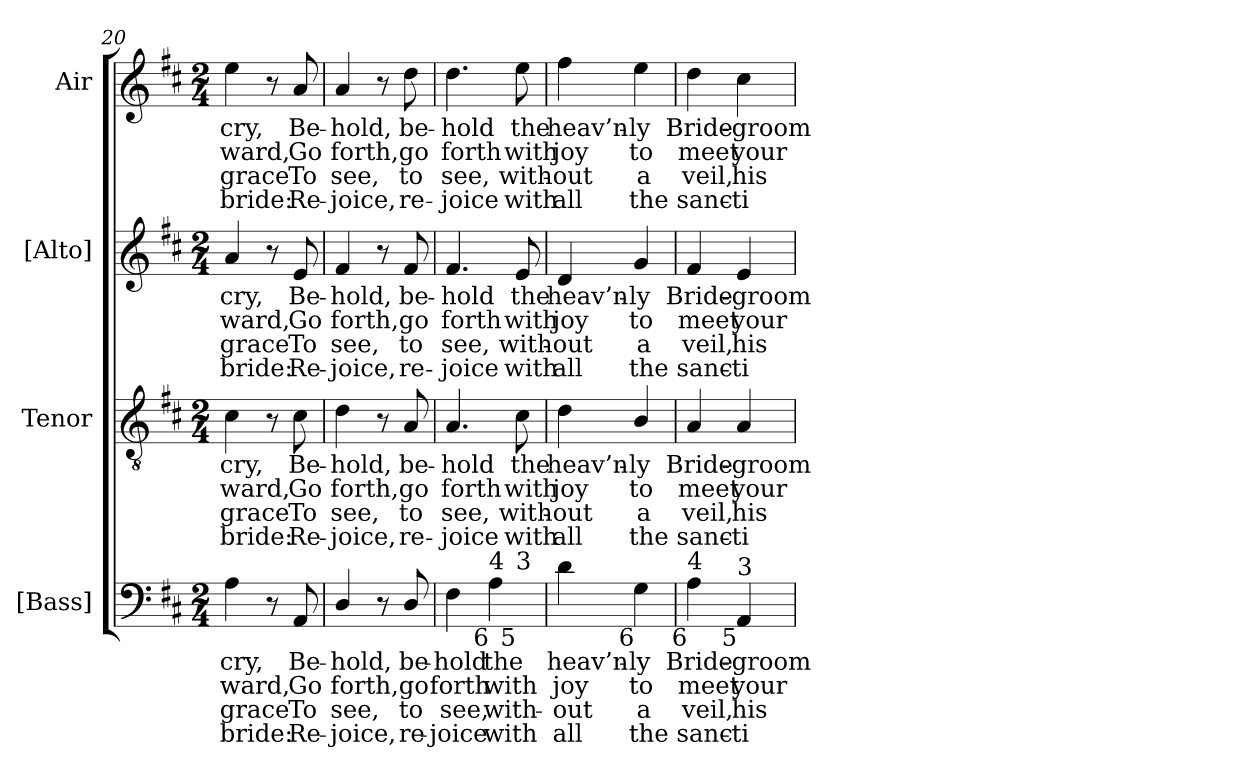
**kern	**text	**text	**text	**text	**kern	**text	**text	**text	**text	**kern	**text	**text	**text	**text	**kern	**text	**text	**text	**text
*part4	*part4	*part4	*part4	*part4	*part3	*part3	*part3	*part3	*part3	*part2	*part2	*part2	*part2	*part2	*part1	*part1	*part1	*part1	*part1
*staff4	*staff4	*staff4	*staff4	*staff4	*staff3	*staff3	*staff3	*staff3	*staff3	*staff2	*staff2	*staff2	*staff2	*staff2	*staff1	*staff1	*staff1	*staff1	*staff1
*I"[Bass]	*	*	*	*	*I"Tenor	*	*	*	*	*I"[Alto]	*	*	*	*	*I"Air	*	*	*	*
*I'B.	*	*	*	*	*I'T.	*	*	*	*	*I'A.	*	*	*	*	*	*	*	*	*
*clefF4	*	*	*	*	*clefGv2	*	*	*	*	*clefG2	*	*	*	*	*clefG2	*	*	*	*
*	*	*	*	*	*ITrd7c12	*	*	*	*	*	*	*	*	*	*	*	*	*	*
*k[f#c#]	*	*	*	*	*k[f#c#]	*	*	*	*	*k[f#c#]	*	*	*	*	*k[f#c#]	*	*	*	*
*D:	*	*	*	*	*D:	*	*	*	*	*D:	*	*	*	*	*D:	*	*	*	*
*M2/4	*	*	*	*	*M2/4	*	*	*	*	*M2/4	*	*	*	*	*M2/4	*	*	*	*
=20	=20	=20	=20	=20	=20	=20	=20	=20	=20	=20	=20	=20	=20	=20	=20	=20	=20	=20	=20
!	!LO:LY:b:color=#000000	!LO:LY:b:color=#000000	!LO:LY:b:color=#000000	!LO:LY:b:color=#000000	!	!	!	!	!	!	!	!	!	!	!	!	!	!	!
!	!	!	!	!	!	!LO:LY:b:color=#000000	!LO:LY:b:color=#000000	!LO:LY:b:color=#000000	!LO:LY:b:color=#000000	!	!	!	!	!	!	!	!	!	!
!	!	!	!	!	!	!	!	!	!	!	!LO:LY:b:color=#000000	!LO:LY:b:color=#000000	!LO:LY:b:color=#000000	!LO:LY:b:color=#000000	!	!	!	!	!
!	!	!	!	!	!	!	!	!	!	!	!	!	!	!	!	!LO:LY:b:color=#000000	!LO:LY:b:color=#000000	!LO:LY:b:color=#000000	!LO:LY:b:color=#000000
4Ai\	cry,	-ward,	grace	bride:	4C#i\	cry,	-ward,	grace	bride:	4ai/	cry,	-ward,	grace	bride:	4eei\	cry,	-ward,	grace	bride:
8r	.	.	.	.	8r	.	.	.	.	8r	.	.	.	.	8r	.	.	.	.
!	!LO:LY:b:color=#000000	!LO:LY:b:color=#000000	!LO:LY:b:color=#000000	!LO:LY:b:color=#000000	!	!	!	!	!	!	!	!	!	!	!	!	!	!	!
!	!	!	!	!	!	!LO:LY:b:color=#000000	!LO:LY:b:color=#000000	!LO:LY:b:color=#000000	!LO:LY:b:color=#000000	!	!	!	!	!	!	!	!	!	!
!	!	!	!	!	!	!	!	!	!	!	!LO:LY:b:color=#000000	!LO:LY:b:color=#000000	!LO:LY:b:color=#000000	!LO:LY:b:color=#000000	!	!	!	!	!
!	!	!	!	!	!	!	!	!	!	!	!	!	!	!	!	!LO:LY:b:color=#000000	!LO:LY:b:color=#000000	!LO:LY:b:color=#000000	!LO:LY:b:color=#000000
8AAi/	Be-	Go	To	Re-	8C#i\	Be-	Go	To	Re-	8ei/	Be-	Go	To	Re-	8ai/	Be-	Go	To	Re-
=21	=21	=21	=21	=21	=21	=21	=21	=21	=21	=21	=21	=21	=21	=21	=21	=21	=21	=21	=21
!	!LO:LY:b:color=#000000	!LO:LY:b:color=#000000	!LO:LY:b:color=#000000	!LO:LY:b:color=#000000	!	!	!	!	!	!	!	!	!	!	!	!	!	!	!
!	!	!	!	!	!	!LO:LY:b:color=#000000	!LO:LY:b:color=#000000	!LO:LY:b:color=#000000	!LO:LY:b:color=#000000	!	!	!	!	!	!	!	!	!	!
!	!	!	!	!	!	!	!	!	!	!	!LO:LY:b:color=#000000	!LO:LY:b:color=#000000	!LO:LY:b:color=#000000	!LO:LY:b:color=#000000	!	!	!	!	!
!	!	!	!	!	!	!	!	!	!	!	!	!	!	!	!	!LO:LY:b:color=#000000	!LO:LY:b:color=#000000	!LO:LY:b:color=#000000	!LO:LY:b:color=#000000
4Di/	-hold,	forth,	-see,	joice,	4Di\	-hold,	forth,	-see,	joice,	4f#i/	-hold,	forth,	-see,	joice,	4ai/	-hold,	forth,	-see,	joice,
8r	.	.	.	.	8r	.	.	.	.	8r	.	.	.	.	8r	.	.	.	.
!	!LO:LY:b:color=#000000	!LO:LY:b:color=#000000	!LO:LY:b:color=#000000	!LO:LY:b:color=#000000	!	!	!	!	!	!	!	!	!	!	!	!	!	!	!
!	!	!	!	!	!	!LO:LY:b:color=#000000	!LO:LY:b:color=#000000	!LO:LY:b:color=#000000	!LO:LY:b:color=#000000	!	!	!	!	!	!	!	!	!	!
!	!	!	!	!	!	!	!	!	!	!	!LO:LY:b:color=#000000	!LO:LY:b:color=#000000	!LO:LY:b:color=#000000	!LO:LY:b:color=#000000	!	!	!	!	!
!	!	!	!	!	!	!	!	!	!	!	!	!	!	!	!	!LO:LY:b:color=#000000	!LO:LY:b:color=#000000	!LO:LY:b:color=#000000	!LO:LY:b:color=#000000
8Di/	be-	go	to	re-	8AAi/	be-	go	to	re-	8f#i/	be-	go	to	re-	8ddi\	be-	go	to	re-
=22	=22	=22	=22	=22	=22	=22	=22	=22	=22	=22	=22	=22	=22	=22	=22	=22	=22	=22	=22
!	!LO:LY:b:color=#000000	!LO:LY:b:color=#000000	!LO:LY:b:color=#000000	!LO:LY:b:color=#000000	!	!	!	!	!	!	!	!	!	!	!	!	!	!	!
!	!	!	!	!	!	!LO:LY:b:color=#000000	!LO:LY:b:color=#000000	!LO:LY:b:color=#000000	!LO:LY:b:color=#000000	!	!	!	!	!	!	!	!	!	!
!	!	!	!	!	!	!	!	!	!	!	!LO:LY:b:color=#000000	!LO:LY:b:color=#000000	!LO:LY:b:color=#000000	!LO:LY:b:color=#000000	!	!	!	!	!
!LO:TX:b:rj:t=6	!	!	!	!	!	!	!	!	!	!	!	!	!	!	!	!	!	!	!
!	!	!	!	!	!	!	!	!	!	!	!	!	!	!	!	!LO:LY:b:color=#000000	!LO:LY:b:color=#000000	!LO:LY:b:color=#000000	!LO:LY:b:color=#000000
*^	*	*	*	*	*	*	*	*	*	*	*	*	*	*	*	*	*	*	*
4F#i\	4.ryy	-hold	forth	-see,	joice	4.AAi/	-hold	forth	-see,	joice	4.f#i/	-hold	forth	-see,	joice	4.ddi\	-hold	forth	-see,	joice
!LO:TX:b:rj:t=6	!	!	!	!	!	!	!	!	!	!	!	!	!	!	!	!	!	!	!	!
!LO:TX:t=4	!	!	!	!	!	!	!	!	!	!	!	!	!	!	!	!	!	!	!	!
!	!	!LO:LY:b:color=#000000	!LO:LY:b:color=#000000	!LO:LY:b:color=#000000	!LO:LY:b:color=#000000	!	!	!	!	!	!	!	!	!	!	!	!	!	!	!
4Ai\	.	the	with	with-	-with	.	.	.	.	.	.	.	.	.	.	.	.	.	.	.
!	!	!	!	!	!	!	!LO:LY:b:color=#000000	!LO:LY:b:color=#000000	!LO:LY:b:color=#000000	!LO:LY:b:color=#000000	!	!	!	!	!	!	!	!	!	!
!	!	!	!	!	!	!	!	!	!	!	!	!LO:LY:b:color=#000000	!LO:LY:b:color=#000000	!LO:LY:b:color=#000000	!LO:LY:b:color=#000000	!	!	!	!	!
!	!LO:TX:b:rj:t=5	!	!	!	!	!	!	!	!	!	!	!	!	!	!	!	!	!	!	!
!	!LO:TX:t=3	!	!	!	!	!	!	!	!	!	!	!	!	!	!	!	!	!	!	!
!	!	!	!	!	!	!	!	!	!	!	!	!	!	!	!	!	!LO:LY:b:color=#000000	!LO:LY:b:color=#000000	!LO:LY:b:color=#000000	!LO:LY:b:color=#000000
.	8ryy	.	.	.	.	8C#i\	the	with	with-	-with	8ei/	the	with	with-	-with	8eei\	the	with	with-	-with
*v	*v	*	*	*	*	*	*	*	*	*	*	*	*	*	*	*	*	*	*	*
=23	=23	=23	=23	=23	=23	=23	=23	=23	=23	=23	=23	=23	=23	=23	=23	=23	=23	=23	=23
*^	*	*	*	*	*	*	*	*	*	*	*	*	*	*	*	*	*	*	*
!	!	!LO:LY:b:color=#000000	!LO:LY:b:color=#000000	!LO:LY:b:color=#000000	!LO:LY:b:color=#000000	!	!	!	!	!	!	!	!	!	!	!	!	!	!	!
*v	*v	*	*	*	*	*	*	*	*	*	*	*	*	*	*	*	*	*	*	*
*^	*	*	*	*	*	*	*	*	*	*	*	*	*	*	*	*	*	*	*
!	!	!	!	!	!	!	!LO:LY:b:color=#000000	!LO:LY:b:color=#000000	!LO:LY:b:color=#000000	!LO:LY:b:color=#000000	!	!	!	!	!	!	!	!	!	!
*v	*v	*	*	*	*	*	*	*	*	*	*	*	*	*	*	*	*	*	*	*
*^	*	*	*	*	*	*	*	*	*	*	*	*	*	*	*	*	*	*	*
!	!	!	!	!	!	!	!	!	!	!	!	!LO:LY:b:color=#000000	!LO:LY:b:color=#000000	!LO:LY:b:color=#000000	!LO:LY:b:color=#000000	!	!	!	!	!
*v	*v	*	*	*	*	*	*	*	*	*	*	*	*	*	*	*	*	*	*	*
*^	*	*	*	*	*	*	*	*	*	*	*	*	*	*	*	*	*	*	*
!	!	!	!	!	!	!	!	!	!	!	!	!	!	!	!	!	!LO:LY:b:color=#000000	!LO:LY:b:color=#000000	!LO:LY:b:color=#000000	!LO:LY:b:color=#000000
*v	*v	*	*	*	*	*	*	*	*	*	*	*	*	*	*	*	*	*	*	*
4di\	heav’n-	joy	out	all	4Di\	heav’n-	joy	out	all	4di/	heav’n-	joy	out	all	4ff#i\	heav’n-	joy	out	all
!	!LO:LY:b:color=#000000	!LO:LY:b:color=#000000	!LO:LY:b:color=#000000	!LO:LY:b:color=#000000	!	!	!	!	!	!	!	!	!	!	!	!	!	!	!
!	!	!	!	!	!	!LO:LY:b:color=#000000	!LO:LY:b:color=#000000	!LO:LY:b:color=#000000	!LO:LY:b:color=#000000	!	!	!	!	!	!	!	!	!	!
!	!	!	!	!	!	!	!	!	!	!	!LO:LY:b:color=#000000	!LO:LY:b:color=#000000	!LO:LY:b:color=#000000	!LO:LY:b:color=#000000	!	!	!	!	!
!LO:TX:b:rj:t=6	!	!	!	!	!	!	!	!	!	!	!	!	!	!	!	!	!	!	!
!	!	!	!	!	!	!	!	!	!	!	!	!	!	!	!	!LO:LY:b:color=#000000	!LO:LY:b:color=#000000	!LO:LY:b:color=#000000	!LO:LY:b:color=#000000
4Gi\	-ly	to	a	the	4BBi/	-ly	to	a	the	4gi/	-ly	to	a	the	4eei\	-ly	to	a	the
=24	=24	=24	=24	=24	=24	=24	=24	=24	=24	=24	=24	=24	=24	=24	=24	=24	=24	=24	=24
!	!LO:LY:b:color=#000000	!LO:LY:b:color=#000000	!LO:LY:b:color=#000000	!LO:LY:b:color=#000000	!	!	!	!	!	!	!	!	!	!	!	!	!	!	!
!	!	!	!	!	!	!LO:LY:b:color=#000000	!LO:LY:b:color=#000000	!LO:LY:b:color=#000000	!LO:LY:b:color=#000000	!	!	!	!	!	!	!	!	!	!
!	!	!	!	!	!	!	!	!	!	!	!LO:LY:b:color=#000000	!LO:LY:b:color=#000000	!LO:LY:b:color=#000000	!LO:LY:b:color=#000000	!	!	!	!	!
!LO:TX:b:rj:t=6	!	!	!	!	!	!	!	!	!	!	!	!	!	!	!	!	!	!	!
!LO:TX:t=4	!	!	!	!	!	!	!	!	!	!	!	!	!	!	!	!	!	!	!
!	!	!	!	!	!	!	!	!	!	!	!	!	!	!	!	!LO:LY:b:color=#000000	!LO:LY:b:color=#000000	!LO:LY:b:color=#000000	!LO:LY:b:color=#000000
4Ai\	Bride-	meet	veil,	sanc-	4AAi/	Bride-	meet	veil,	sanc-	4f#i/	Bride-	meet	veil,	sanc-	4ddi\	Bride-	meet	veil,	sanc-
!	!LO:LY:b:color=#000000	!LO:LY:b:color=#000000	!LO:LY:b:color=#000000	!LO:LY:b:color=#000000	!	!	!	!	!	!	!	!	!	!	!	!	!	!	!
!	!	!	!	!	!	!LO:LY:b:color=#000000	!LO:LY:b:color=#000000	!LO:LY:b:color=#000000	!LO:LY:b:color=#000000	!	!	!	!	!	!	!	!	!	!
!	!	!	!	!	!	!	!	!	!	!	!LO:LY:b:color=#000000	!LO:LY:b:color=#000000	!LO:LY:b:color=#000000	!LO:LY:b:color=#000000	!	!	!	!	!
!LO:TX:b:rj:t=5	!	!	!	!	!	!	!	!	!	!	!	!	!	!	!	!	!	!	!
!LO:TX:t=3	!	!	!	!	!	!	!	!	!	!	!	!	!	!	!	!	!	!	!
!	!	!	!	!	!	!	!	!	!	!	!	!	!	!	!	!LO:LY:b:color=#000000	!LO:LY:b:color=#000000	!LO:LY:b:color=#000000	!LO:LY:b:color=#000000
4AAi/	-groom	your	-his	ti-	4AAi/	-groom	your	-his	ti-	4ei/	-groom	your	-his	ti-	4cc#i\	-groom	your	-his	ti-
=	=	=	=	=	=	=	=	=	=	=	=	=	=	=	=	=	=	=	=
*-	*-	*-	*-	*-	*-	*-	*-	*-	*-	*-	*-	*-	*-	*-	*-	*-	*-	*-	*-
